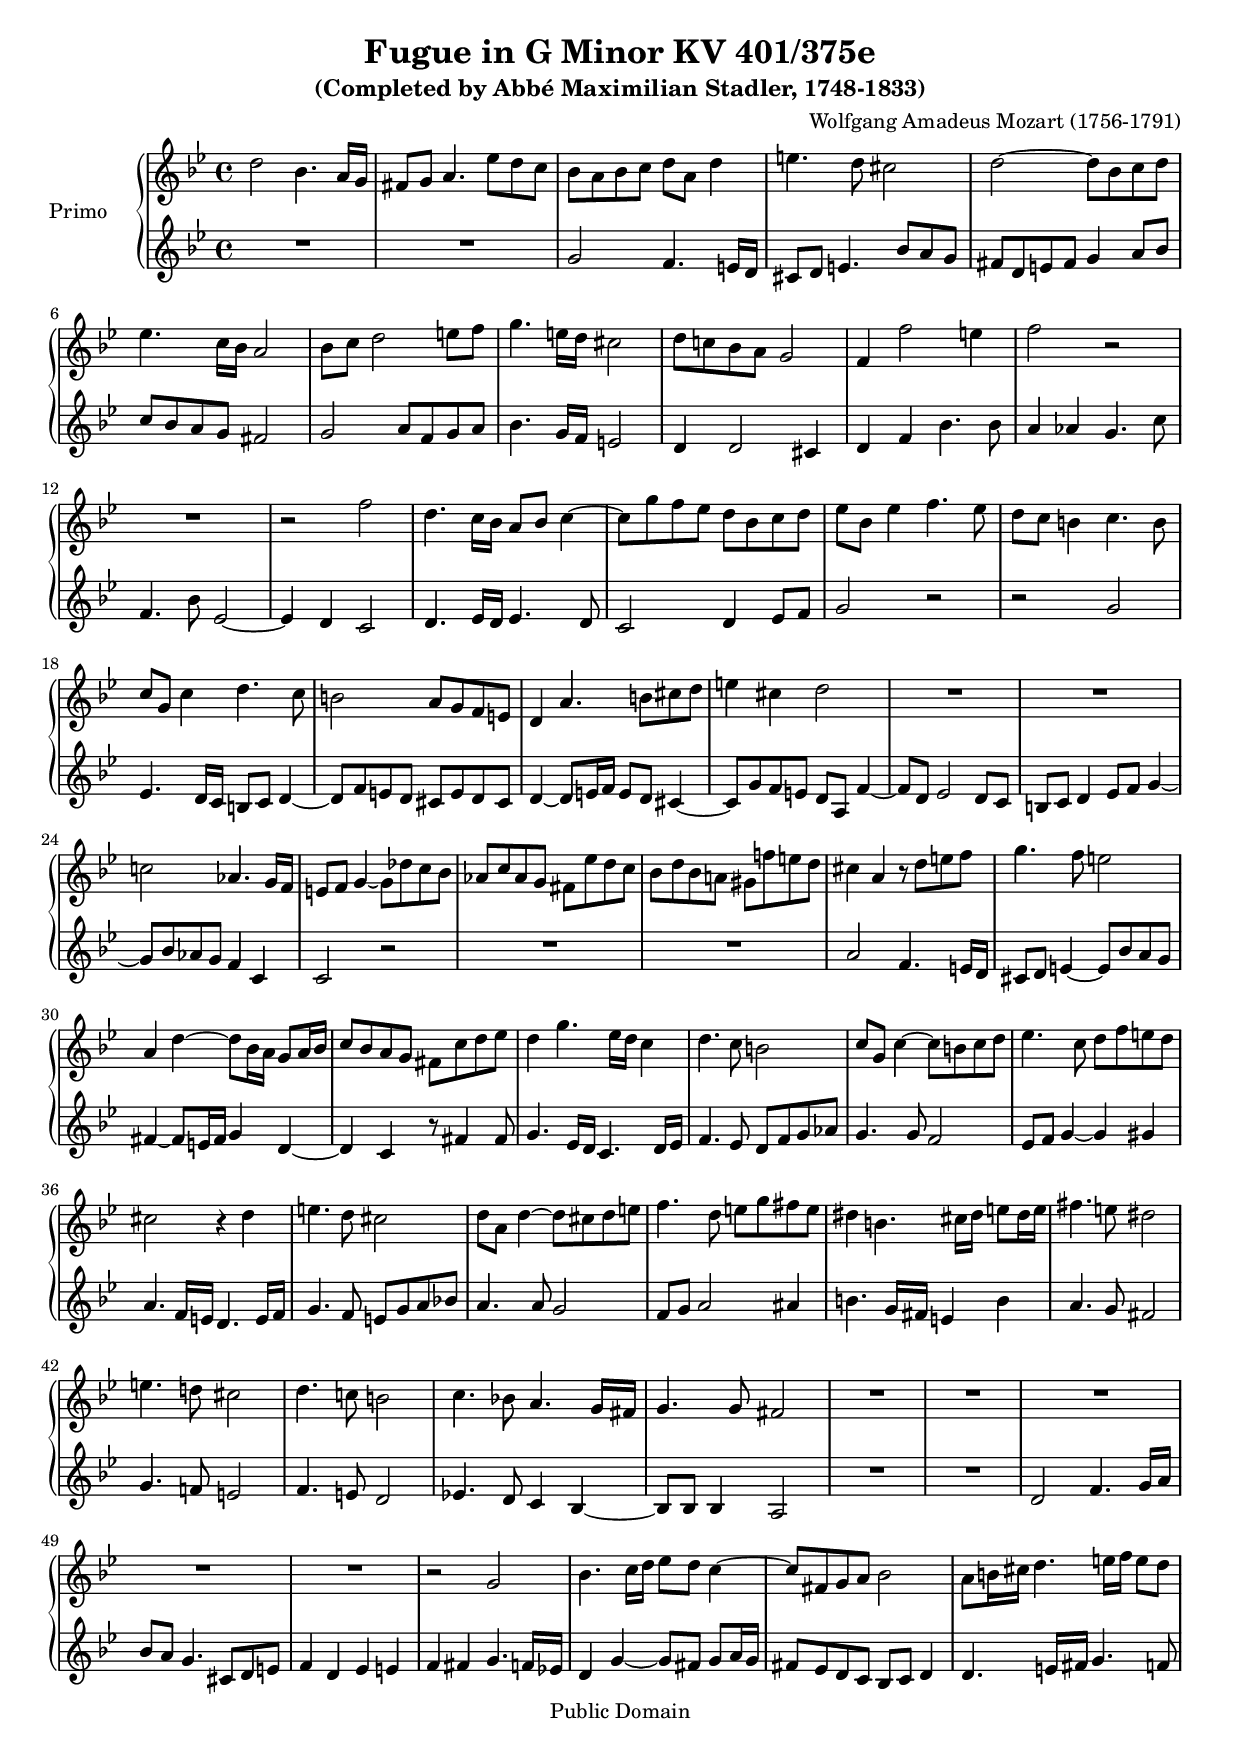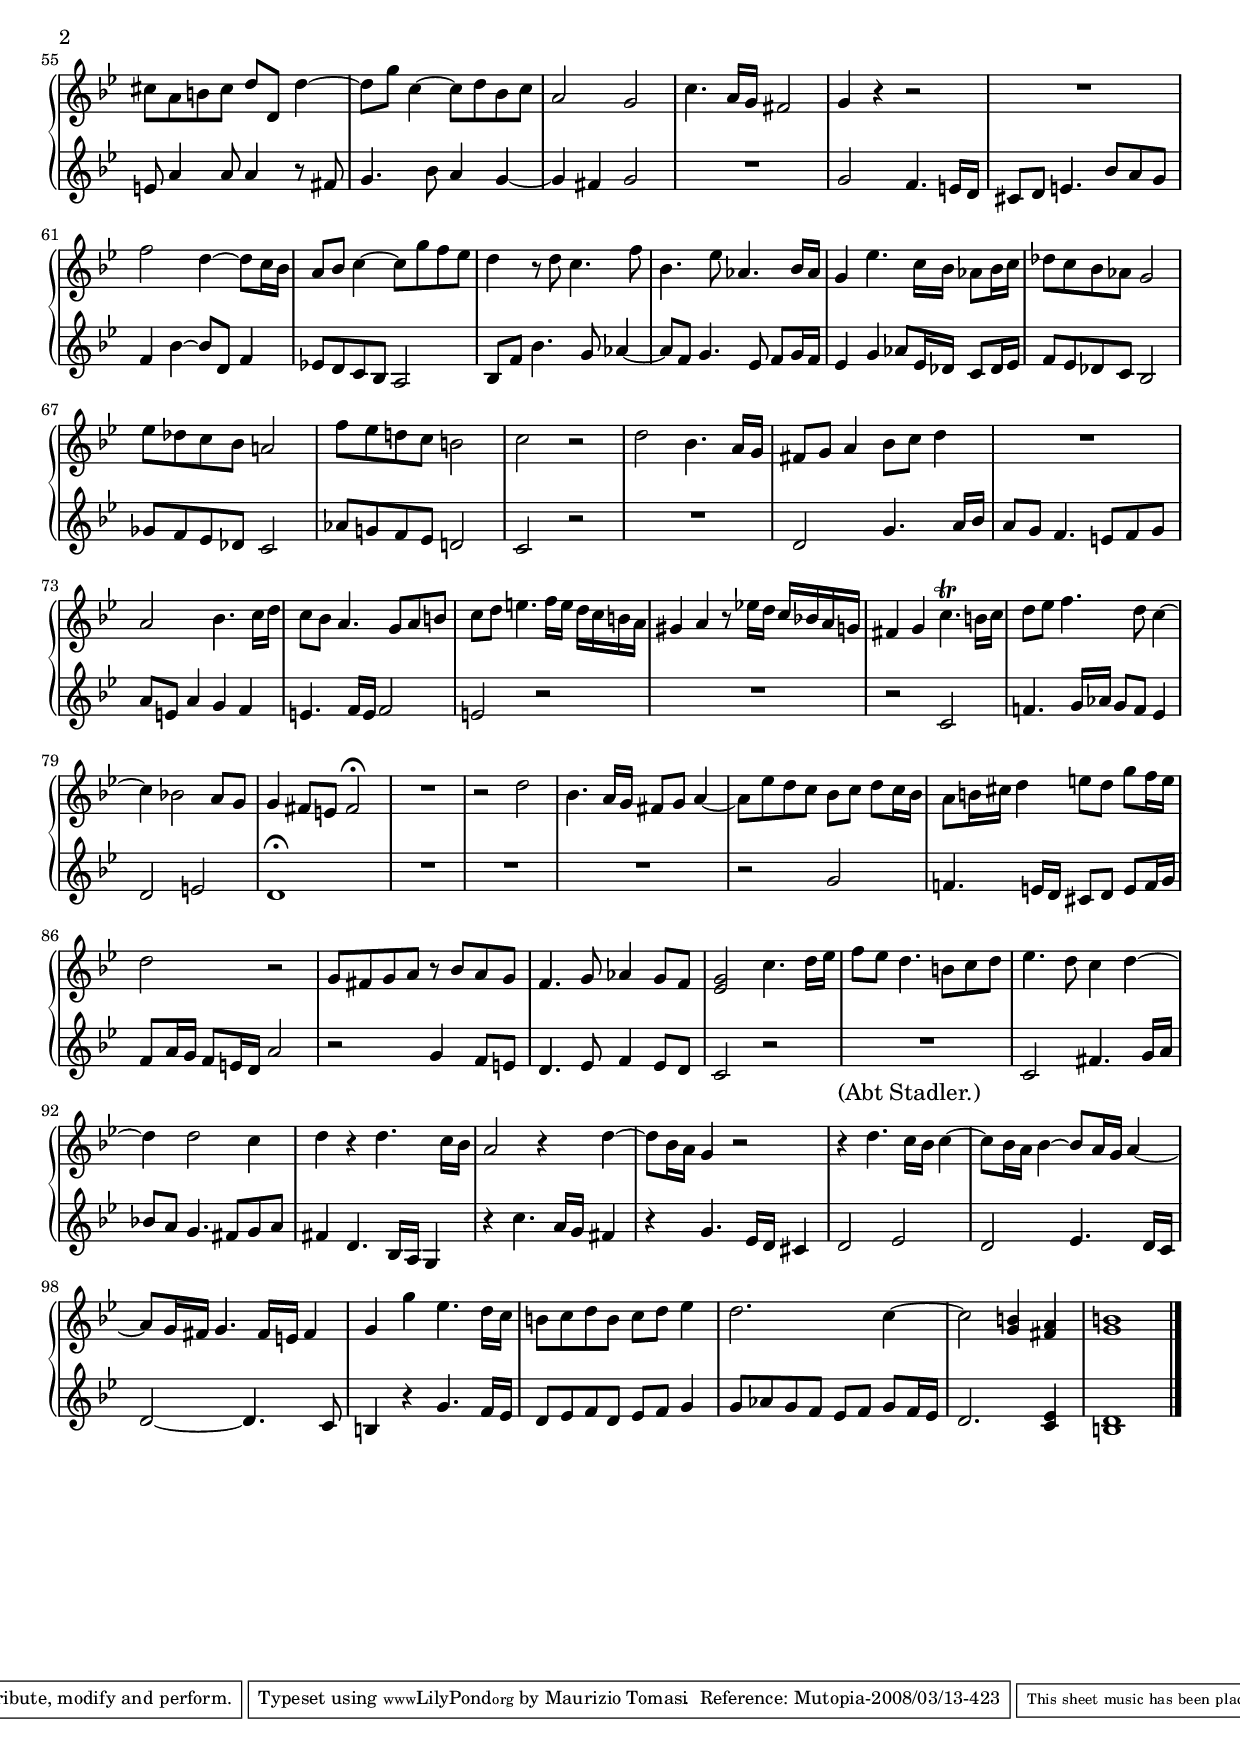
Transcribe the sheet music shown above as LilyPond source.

\version "2.11.38"

\include "header.ly"

%%%%%%%%%%%%%%%%%%%%%%%%%%%%%%%%%%%%%%%%%%%%%%%%%%%%%%%%%%%%%%%%%%%%%%

#(set-global-staff-size 18)

%%%%%%%%%%%%%%%%%%%%%%%%%%%%%%%%%%%%%%%%%%%%%%%%%%%%%%%%%%%%%%%%%%%%%%

\version "2.11.38"

markings =  {
    s1*95

    \once \override TextScript #'extra-offset = #'(0 . 2)
    s1^\markup { \large "(Abt Stadler.)" }
}

%%%%%%%%%%%%%%%%%%%%%%%%%%%%%%%%%%%%%%%%%%%%%%%%%%%%%%%%%%%%%%%%%%%%%%

voiceI = \relative d'' {
    \tag #'two-hands { \voiceOne }
    \key g \minor

    d2 bes4. a16 g
    | fis8 g a4. es'8 d c
    | bes a bes c d a d4
    | e4. d8 cis2
    | d ~ d8 bes c d
    | es4. c16 bes a2
    | bes8 c d2 e8 f
    | g4. e16 d cis2
    | d8 c! bes a g2

% 10
    | f4 f'2 e4
    | f2 r
    | R1
    | r2 f
    | d4. c16 bes a8 bes c4 ~
    | c8 g' f es d bes c d
    | es bes es4 f4. es8
    | d c b4 c4. b8
    | c g c4 d4. c8
    | b2 a8 g f e

% 20
    | d4 a'4. b8 cis d
    | e4 cis d2
    | R1*2
    | c!2 as4. g16 f
    | e8 f g4 ~ g8 des' c bes
    | as c as g fis es' d c
    | bes d bes a! gis f'! e d
    | cis4 a r8 d e f
    | g4. f8 e2

% 30
    | a,4 d ~ d8 bes16 a g8 a16 bes
    | c8 bes a g fis c' d es
    | d4 g4. es16 d c4
    | d4. c8 b2
    | c8 g c4 ~ c8 b c d
    | es4. c8 d f e d
    | cis2 r4 d
    | e4. d8 cis2
    | d8 a d4 ~ d8 cis d e
    | f4. d8 e g fis e

% 40
    | dis4 b4. cis16 dis e8 dis16 e
    | fis4. e8 dis2
    | e4. d!8 cis2
    | d4. c!8 b2
    | c4. bes!8 a4. g16 fis
    | g4. g8 fis2
    | R1*5

% 51
    | r2 g2
    | bes4. c16 d es8 d c4 ~
    | c8 fis, g a bes2
    | a8 b16 cis d4. e16 f e8 d
    | cis a b cis d d, d'4 ~
    | d8 g c,4 ~ c8 d bes c
    | a2 g
    | c4. a16 g fis2
    | g4 r r2

% 60
    | R1
    | f'2 d4 ~ d8 c16 bes
    | a8 bes c4 ~ c8 g' f es
    | d4 r8 d c4. f8
    | bes,4. es8 as,4. bes16 as
    | g4 es'4. c16 bes as8 bes16 c
    | des8 c bes as g2
    | es'8 des c bes a!2
    | f'8 es d! c b2
    | c r

% 70
    | d bes4. a16 g
    | fis8 g a4 bes8 c d4
    | R1
    | a2 bes4. c16 d
    | c8 bes a4. g8 a b
    | c d e4. f16 e d c b a
    | gis4 a r8 es'!16 d c bes! a g
    | fis4 g c4.-\trill b16 c
    | d8 es f4. d8 c4 ~
    | c bes!2 a8 g

% 80
    | g4 fis8 e fis2-\fermata
    | R1
    | r2 d'
    | bes4. a16 g fis8 g a4 ~
    | a8 es' d c bes[ c] d[ c16 bes]
    | a8 b16 cis d4 e8[ d] g[ f16 e]
    | d2 r
    | g,8 fis g a r8 bes a g
    | f4. g8 as4 g8 f
    | <es g>2 c'4. d16 es

% 90
    | f8 es d4. b8 c d
    | es4. d8 c4 d ~
    | d d2 c4
    | d r d4. c16 bes
    | a2 r4 d ~
    | d8 bes16 a g4 r2
    | r4 d'4. c16 bes c4 ~
    | c8 bes16 a bes4 ~ bes8 a16 g a4 ~
    | a8 g16 fis g4. fis16 e fis4
    | g g' es4. d16 c

% 100
    | b8 c d b c d es4
    | d2. c4 ~
    | c2 <b g>4 <fis a>
    | <g b>1

    \bar "|."
}

%%%%%%%%%%%%%%%%%%%%%%%%%%%%%%%%%%%%%%%%%%%%%%%%%%%%%%%%%%%%%%%%%%%%%%

voiceII = \relative g' {
    \key g \minor
    \tag #'two-hands { \voiceTwo }

    R1*2
    | g2 f4. e16 d
    | cis8 d e4. bes'8 a g
    | fis d e fis g4 a8 bes
    | c bes a g fis2
    | g a8 f g a
    | bes4. g16 f e2
    | d4 d2 cis4

% 10
    | d f bes4. bes8
    | a4 as g4. c8
    | f,4. bes8 es,2 ~
    | es4 d c2
    | d4. es16 d es4. d8
    | c2 d4 es8 f
    | g2 r
    | r g
    | es4. d16 c b8 c d4 ~
    | d8 f e d cis e d cis

% 20
    | d4 ~ d8 e16 f e8 d cis4 ~
    | cis8 g' f e d a f'4 ~
    | f8 d es2 d8 c
    | b c d4 es8 f g4 ~
    | g8 bes as g f4 c
    | c2 r
    | R1*2
    | a'2 f4. e16 d
    | cis8 d e4 ~ e8 bes' a g

% 30
    | fis4 ~ fis8 e16 fis g4 d ~
    | d c r8 fis4 fis8
    | g4. es16 d c4. d16 es
    | f4. es8 d f g as
    | g4. g8 f2
    | es8 f g4 ~ g gis
    | a4. f16 e d4. e16 f
    | g4. f8 e g a bes!
    | a4. a8 g2
    | f8 g a2 ais4

% 40
    | b4. g16 fis e4 b'
    | a4. g8 fis2
    | g4. f!8 e2
    | f4. e8 d2
    | es!4. d8 c4 bes ~
    | bes8 bes bes4 a2
    | << \tag #'two-hands { s1*2 }
         \tag #'four-hands { R1*2 } >>
    | d2 f4. g16 a
    | bes8 a g4. cis,8 d e

% 50
    | f4 d es e
    | f fis g4. f16 es!
    | d4 g ~ g8[ fis] g[ a16 g]
    | fis8 es d c bes c d4
    | d4. e16 fis g4. f8
    | e a4 a8 a4 r8 fis
    | g4. bes8 a4 g ~
    | g fis g2
    | R1
    | g2 f4. e16 d

% 60
    | cis8 d e4. bes'8 a g
    | f4 bes ~ bes8 d, f4
    | es!8 d c bes a2
    | bes8 f' bes4. g8 as4 ~
    | as8 f g4. es8 f g16 f
    | es4 g as8 es16 des c8 des16 es
    | f8 es des c bes2
    | ges'8 f es des c2
    | as'8 g! f es d!2
    | c r

% 70
    | R1
    | d2 g4. a16 bes
    | a8 g f4. e8 f g
    | a e a4 g f
    | e4. f16 e f2
    | e r
    | R1
    | r2 c
    | f!4. g16 as g8 f es4
    | d2 e

% 80
    | d1-\fermata
    | R1*3
    | r2 g
    | f!4. e16 d cis8[ d] e[ f16 g]
    | f8 a16 g f8 e16 d a'2
    | r2 g4 f8 e
    | d4. es8 f4 es8 d
    | c2 r

% 90
    | R1
    | c2 fis4. g16 a
    | bes!8 a g4. fis8 g a
    | fis4 d4. bes16 a g4
    | r c'4. a16 g fis4
    | r4 g4. es16 d cis4
    | d2 es
    | d es4. d16 c
    | d2 ~ d4. c8
    | b4 r g'4. f16 es

% 100
    | d8 es f d es f g4
    | g8 as g f es[ f] g[ f16 es]
    | d2. <c es>4
    | <b d>1
}

%%%%%%%%%%%%%%%%%%%%%%%%%%%%%%%%%%%%%%%%%%%%%%%%%%%%%%%%%%%%%%%%%%%%%%

voiceIII = \relative d' {
    \tag #'two-hands { \voiceOne }
    \key g \minor

    R1*4
    | d2 bes4. a16 g
    | fis8 g a4. es'8 d c
    | bes[ a] bes[ c16 bes] a4. g16 f
    | e8 f g4 r a ~
    | a4 a bes8 bes a g

% 10
    | a4 d8 c bes4 c
    | c4. f8 es d es4 ~
    | es8 c d4 ~ d8 bes c bes
    | a4 bes2 a4
    | bes8 f bes4 c4. bes8
    | a2 bes ~
    | bes4. as16 g f8 g as4 ~
    | as8 f g as g f es4
    | c4. bes16 as g2
    | r a'

% 20
    | f4. e16 d cis8 d e4 ~
    | e8 bes'! a g f4 r8 a
    | b4 c8 g as2
    | g8 a b4 c8 d es4
    | e8 g, f e f g as4
    | g8 f e2 f8 g
    | c2. bes!8 a
    | g bes d2 c8 b
    | a2 r
    | R1

% 30
    | d2 bes4. a16 g
    | fis8 g a4. es'!8 d c!
    | bes2 g ~
    | g8 as f4 r8 d'4 d8
    | es4. es8 d2
    | c b4 bes
    | r4 a2 a4 ~
    | a8 bes g4 r8 e'4 e8
    | f4. f8 e2
    | d cis4 c

% 40
    | b2 b
    | R1*5
    | g2 bes4. c16 d
    | es8 d c4 ~ c8 fis, g a
    | bes4. a16 g a4. g16 f!
    | g8 a bes4 ~ bes8 bes a g

% 50
    | f4 r8 b c g c bes
    | a bes16 c d8 c bes a g4 ~
    | g8 a16 bes g4 c8 d es4
    | d8 c bes a g2
    | a4. bes!16 c d8 c bes4 ~
    | bes8 e, f g fis2
    | R1
    | d'2 bes4. a16 g
    | fis8 g a4 ~ a8 es' d c
    | bes b c cis d4 gis,

% 60
    | a4. gis8 g4 f8 e
    | d2 f ~
    | f ~ f8 es' d c
    | bes4 g e f
    | d' es! c d
    | es bes es,2
    | R1*3
    | g2 c4. d16 es

% 70
    | d8 c bes4 ~ bes8 a bes c
    | d4. c8 bes4. a16 g
    | cis4 d8 a d4. c16 bes
    | a2 r
    | c! a4. g16 f
    | e4. d16 c b8 c d4 ~
    | d8 f e c a bes! c4 ~
    | c8 es! d bes g'2
    | f8 g as es d g4 a8
    | r fis4 g8 r g a bes

% 80
    | bes4 a8 g a2-\fermata
    | g2 bes4. c16 d
    | es8 d c4. fis,8 g a
    | g a bes4 c8 bes a g
    | fis2 g8[ a] bes[ a16 g]
    | d4. e16 f g8[ f] e[ d16 cis]
    | d4 a' ~ a8 b16 cis d4 ~
    | d8 c! bes4 r2
    | R1
    | r4 g2 c4 ~

% 90
    | c8 d16 es f8 es d4. b8
    | c g as4 a4. g16 fis
    | g8 r r4 r2
    | R1
    | es'2 c4. bes16 a
    | g8 a bes2 ~ bes8 a16 g
    | fis4. e16 fis g4. a16 g
    | fis4. g8 c4. bes16 a
    | bes4. a16 g a2
    | g4 b,8 a16 b c8 d es f

% 100
    | g2 es4. d16 c
    | b2 c8 d es c
    | g'1
    | g

    \bar "|."
}

%%%%%%%%%%%%%%%%%%%%%%%%%%%%%%%%%%%%%%%%%%%%%%%%%%%%%%%%%%%%%%%%%%%%%%

voiceIV = \relative g {
    \key g \minor
    \tag #'two-hands { \voiceTwo }

    << \tag #'two-hands { s1*4 R1*2 }
       \tag #'four-hands { R1*6 } >>
    | g2 f!4. e16 d
    | cis8 d e4. bes'8 a g
    | f2 e

% 10
    | d8 c! bes a g2
    | f4 d' b c
    | a bes! g a8 g
    | f4 bes f'2
    | bes8 r r4 r2
    | r bes,
    | g4. f16 es d8 es f4 ~
    | f8 as g f es d c4
    | << \tag #'four-hands { R1 } 
	 \tag #'two-hands { s1 } >>
    | gis'2 a

% 20
    | d a
    | a d4 d
    | g,! c f,2
    | g4. f8 es!4. d8
    | c2 f
    | c'4. des8 bes4 as8 g
    | f4. es8 d2
    | g4. f!8 e2
    | a8 a b cis d2
    | e4. d8 cis2

% 30
    | d r
    | R1
    | g2 es!4. d16 c
    | b8 c d4. as'8 g f
    | es4 r r2
    | R1
    | a2 f4. e16 d
    | cis8 d e4 r8 bes a g
    | f4 r r2
    | R1

% 40
    | b'2 g4. fis16 e
    | dis8 e fis4. c'8 b a
    | g a b4. bes8 a g
    | f! g a!4. as8 g f
    | es! f g4. fis8 g es
    | cis2 d4. c8
    | bes a g4 g'8 f es d
    | c4. d16 es d8 c bes a
    | g4 bes d8 a d4 ~
    | d8 f e d cis g' f e

% 50
    | d2 r
    | R1*2
    | r2 d
    | f4. g16 a bes8 a g4 ~
    | g8 cis, d f d4 r8 d
    | es4. es8 f fis g4
    | d2 g8 f! es4
    | es8 d c2 d4
    | es2 d4 bes!

% 60
    | a4. b8 cis2
    | d bes
    | c8 bes a g f2
    | bes r
    | r1 
    | es2 c4. bes16 as
    | g8 as bes4. des8 c bes
    | a! bes c4. es8 des c
    | b c d4. as'8 g f
    | es d c d es bes' a! g

% 70
    | fis4 g8 f es2
    | d r
    | a'2 f4. e16 d
    | cis2 r
    | r d
    | c!4. b16 a gis8 a b4 ~
    | b8 d c a fis g a4 ~
    | a8 c bes g es'2
    | d4. c8 b4 c
    | d g, cis2

% 80
    | d1-\fermata
    | R1*5
    | d2 f4. g16 a
    | bes!8 a g4. cis,8 d e
    | f es! d4. b8 c d
    | es4. d8 c bes'! as g

% 90
    | f2 g
    | c, d
    | g8 a bes g es!2
    | d bes4. a16 g
    | fis8 g a4. es'8 d c
    | bes4. a8 g f es4
    | \repeat unfold 3 d1
    | g ~

% 100
    | g ~
    | g ~
    | g ~
    | g
}

\version "2.11.38"

pageBreaks =  {
    s1*5 \break
    s1*6 \break
    s1*6 \break
    s1*6 \break
    s1*6 \break
    s1*6 \break
    s1*6 \break
    s1*7 \break
    s1*6 \break
    s1*6 \break
    s1*6 \break
    s1*6 \break
    s1*6 \break
    s1*7 \break
    s1*6 \break
    s1*6 \break
}


%%%%%%%%%%%%%%%%%%%%%%%%%%%%%%%%%%%%%%%%%%%%%%%%%%%%%%%%%%%%%%%%%%%%%%

\score {
  \new PianoStaff <<
    \set GrandStaff.instrumentName = "Primo    "

    \new Staff = "up" <<
      \new Voice = "pagebreaks" \pageBreaks

      \new Voice = "marks" \markings
      \removeWithTag #'two-hands \context Voice = "one" \voiceI
    >>  
    \new Staff = "down" <<
      \removeWithTag #'two-hands \context Voice = "three" \voiceII
    >>  
  >>
  \layout { }
  
  \midi {
    \context {
      \Score
      tempoWholesPerMinute = #(ly:make-moment 110 4)
    }
  }


}
